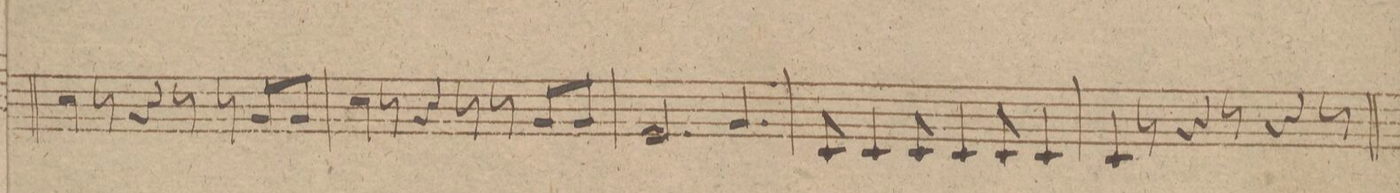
**kern	**dynam
*I"Corno 2do in G.	*
*clefG2	*
*k[f#]	*
*M9/8	*
4g\	.
8r	.
4r	.
8r	.
8r	.
8d/L	.
8d/J	.
=49	=49
4g\	.
8r	.
4r	.
8r	.
8r	.
8d/L	.
8d/J	.
=50	=50
2.B/	.
4.d/	.
=51	=51
8G/	.
4G/	.
8G/	.
4G/	.
8G/	.
4G/	.
=52	=52
4G/	.
8r	.
4r	.
8r	.
4r	.
8r	.
=53	=53
*-	*-
